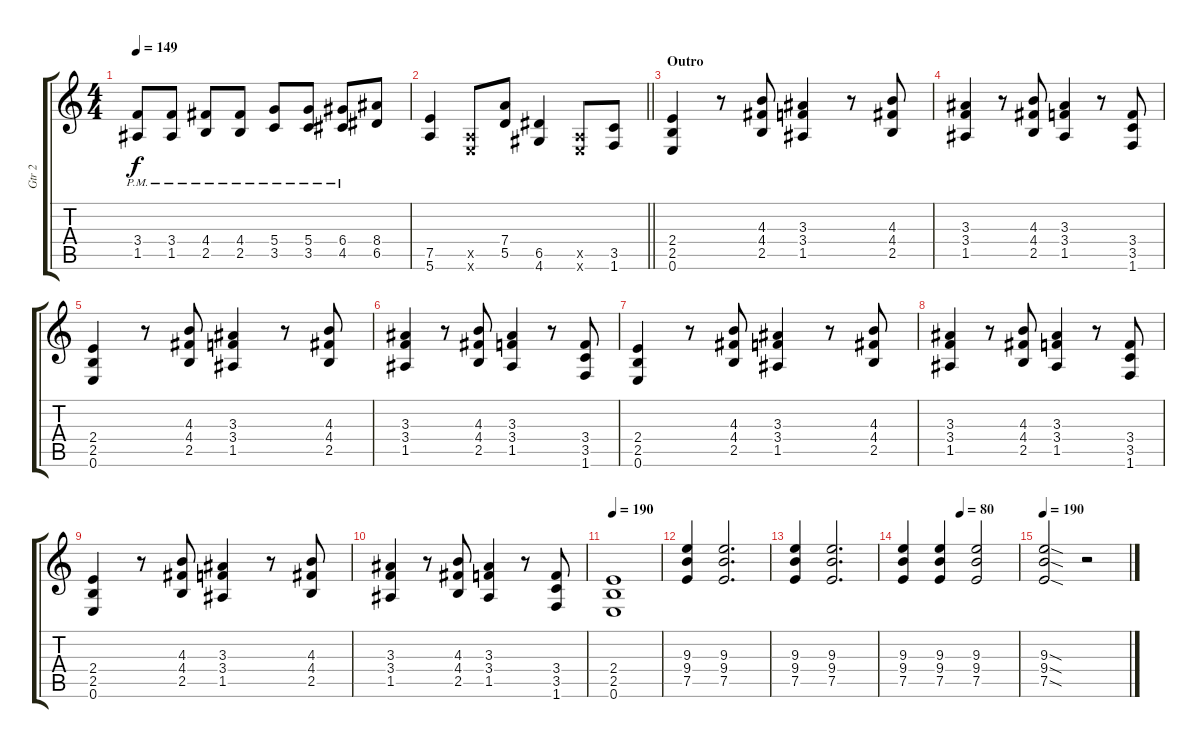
\track ("Gtr 2" "Gtr 2") {instrument distortionguitar}
\staff {score tabs}
\tuning (E4 B3 G3 D3 A2 E2) {hide}
\ts (4 4)
\tempo 149
\clef g2
\ks c
(3.4{pm} 1.5{pm}).8{dy f} (3.4{pm} 1.5{pm}).8 (4.4{pm} 2.5{pm}).8 (4.4{pm} 2.5{pm}).8 (5.4{pm} 3.5{pm}).8 (5.4{pm} 3.5{pm}).8 (6.4{pm} 4.5{pm}).8 (8.4 6.5).8 |
\barLineRight lightlight
(7.5 5.6).4 (0.5{x} 0.6{x}).8 (7.4 5.5).8 (6.5 4.6).4 (0.5{x} 0.6{x}).8 (3.5 1.6).8 |
\section ("" "Outro")
(2.4 2.5 0.6).4 r.8 (4.3 4.4 2.5).8 (3.3 3.4 1.5).4 r.8 (4.3 4.4 2.5).8 |
(3.3 3.4 1.5).4 r.8 (4.3 4.4 2.5).8 (3.3 3.4 1.5).4 r.8 (3.4 3.5 1.6).8 |
(2.4 2.5 0.6).4 r.8 (4.3 4.4 2.5).8 (3.3 3.4 1.5).4 r.8 (4.3 4.4 2.5).8 |
(3.3 3.4 1.5).4 r.8 (4.3 4.4 2.5).8 (3.3 3.4 1.5).4 r.8 (3.4 3.5 1.6).8 |
(2.4 2.5 0.6).4 r.8 (4.3 4.4 2.5).8 (3.3 3.4 1.5).4 r.8 (4.3 4.4 2.5).8 |
(3.3 3.4 1.5).4 r.8 (4.3 4.4 2.5).8 (3.3 3.4 1.5).4 r.8 (3.4 3.5 1.6).8 |
(2.4 2.5 0.6).4 r.8 (4.3 4.4 2.5).8 (3.3 3.4 1.5).4 r.8 (4.3 4.4 2.5).8 |
(3.3 3.4 1.5).4 r.8 (4.3 4.4 2.5).8 (3.3 3.4 1.5).4 r.8 (3.4 3.5 1.6).8 |
\tempo 190
(2.4 2.5 0.6).1 |
(9.3 9.4 7.5).4 (9.3 9.4 7.5).2{d} |
(9.3 9.4 7.5).4 (9.3 9.4 7.5).2{d} |
\tempo (80 0.5)
(9.3 9.4 7.5).4 (9.3 9.4 7.5).4 (9.3 9.4 7.5).2 |
\tempo 190
(9.3{sod} 9.4{sod} 7.5{sod}).2 r.2
